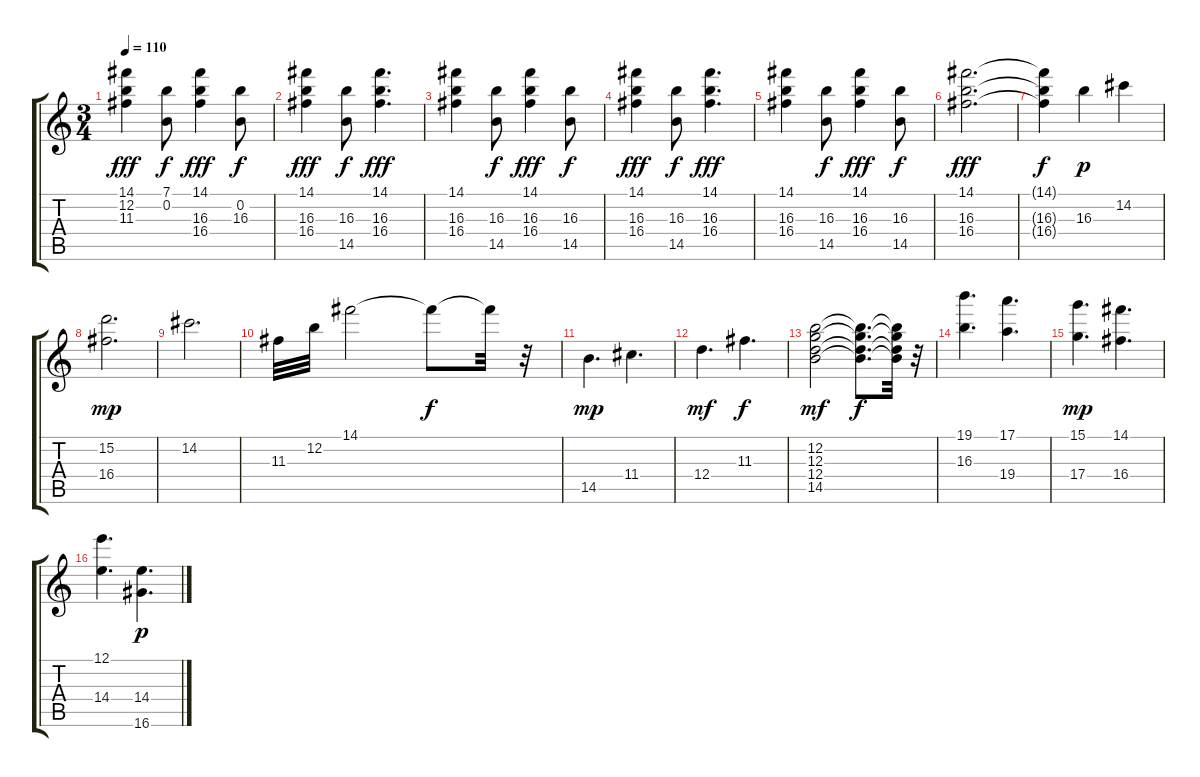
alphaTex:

\track "" {instrument acousticguitarnylon}
\staff {score tabs}
\tuning (E4 B3 G3 D3 A2 E2) {hide}
\ts (3 4)
\tempo 110
\clef g2
\ks c
(14.1 12.2 11.3).4{dy fff} (7.1 0.2).8{dy f} (14.1 16.3 16.4).4{dy fff} (0.2 16.3).8{dy f} |
(14.1 16.3 16.4).4{dy fff} (16.3 14.5).8{dy f} (14.1 16.3 16.4).4{d dy fff} |
(14.1 16.3 16.4).4 (16.3 14.5).8{dy f} (14.1 16.3 16.4).4{dy fff} (16.3 14.5).8{dy f} |
(14.1 16.3 16.4).4{dy fff} (16.3 14.5).8{dy f} (14.1 16.3 16.4).4{d dy fff} |
(14.1 16.3 16.4).4 (16.3 14.5).8{dy f} (14.1 16.3 16.4).4{dy fff} (16.3 14.5).8{dy f} |
(14.1 16.3 16.4).2{d dy fff} |
(14.1{t} 16.3{t} 16.4{t}).4{dy f} 16.3.4{dy p} 14.2.4 |
(15.2 16.4).2{d dy mp} |
14.2.2{d} |
11.3.32 12.2.32 14.1.2 14.1{t}.8{dy f} 14.1{t}.32 r.32 |
14.5.4{d dy mp} 11.4.4{d} |
12.4.4{d dy mf} 11.3.4{d dy f} |
(12.2 12.3 12.4 14.5).2{dy mf} (12.2{t} 12.3{t} 12.4{t} 14.5{t}).8{d dy f} (12.2{t} 12.3{t} 12.4{t} 14.5{t}).32 r.32 |
(19.1 16.3).4{d} (17.1 19.4).4{d} |
(15.1 17.4).4{d dy mp} (14.1 16.4).4{d} |
(12.1 14.4).4{d} (14.4 16.6).4{d dy p}
